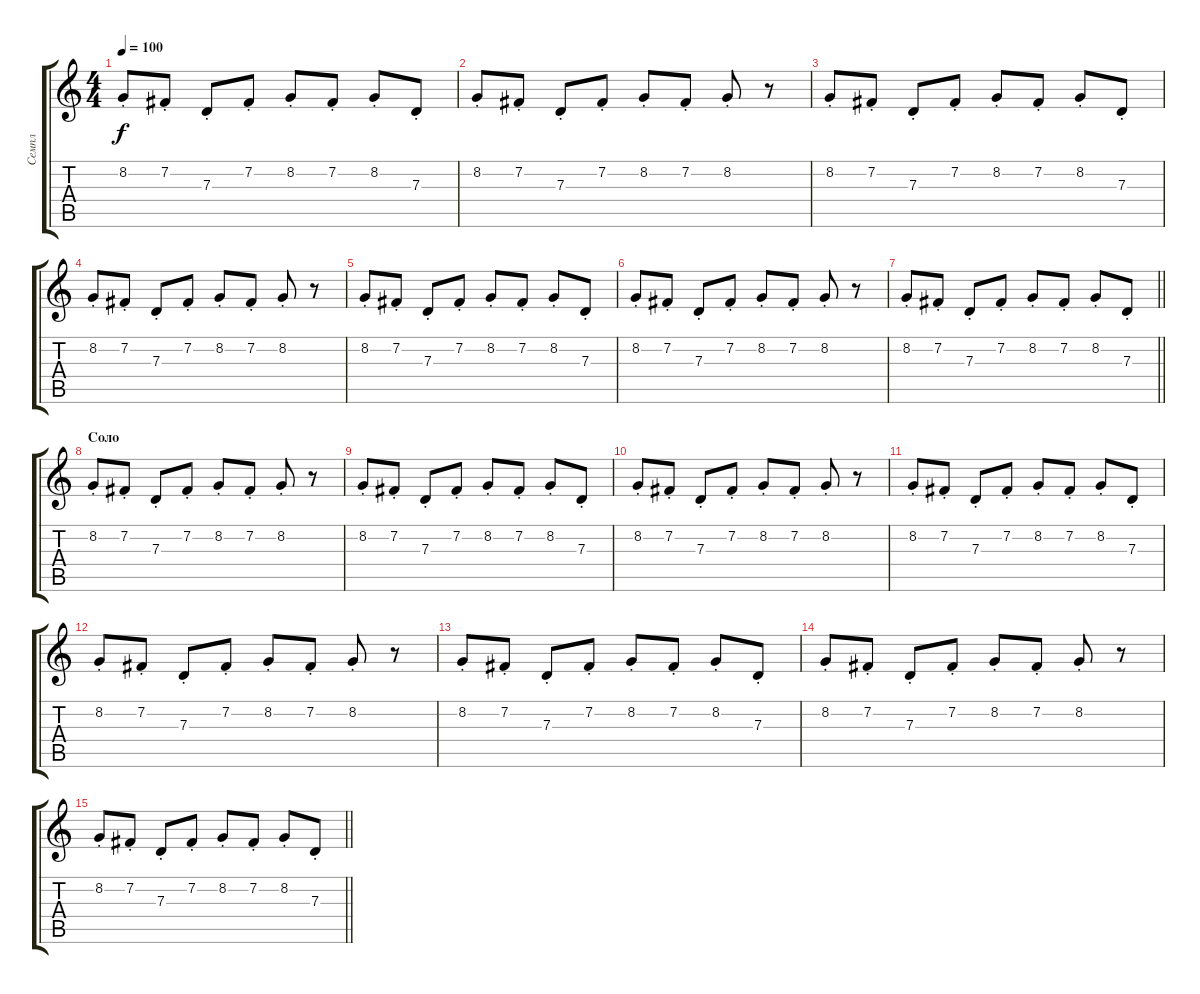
\track ("Семпл" "Семпл") {instrument pad8sweep}
\staff {score tabs}
\tuning (E4 B3 G3 D3 A2 E2) {hide}
\ts (4 4)
\tempo 100
\clef g2
\ks c
8.2{st}.8{dy f} 7.2{st}.8 7.3{st}.8 7.2{st}.8 8.2{st}.8 7.2{st}.8 8.2{st}.8 7.3{st}.8 |
8.2{st}.8 7.2{st}.8 7.3{st}.8 7.2{st}.8 8.2{st}.8 7.2{st}.8 8.2{st}.8 r.8 |
8.2{st}.8 7.2{st}.8 7.3{st}.8 7.2{st}.8 8.2{st}.8 7.2{st}.8 8.2{st}.8 7.3{st}.8 |
8.2{st}.8 7.2{st}.8 7.3{st}.8 7.2{st}.8 8.2{st}.8 7.2{st}.8 8.2{st}.8 r.8 |
8.2{st}.8 7.2{st}.8 7.3{st}.8 7.2{st}.8 8.2{st}.8 7.2{st}.8 8.2{st}.8 7.3{st}.8 |
8.2{st}.8 7.2{st}.8 7.3{st}.8 7.2{st}.8 8.2{st}.8 7.2{st}.8 8.2{st}.8 r.8 |
\barLineRight lightlight
8.2{st}.8 7.2{st}.8 7.3{st}.8 7.2{st}.8 8.2{st}.8 7.2{st}.8 8.2{st}.8 7.3{st}.8 |
\section ("" "Соло")
8.2{st}.8 7.2{st}.8 7.3{st}.8 7.2{st}.8 8.2{st}.8 7.2{st}.8 8.2{st}.8 r.8 |
8.2{st}.8 7.2{st}.8 7.3{st}.8 7.2{st}.8 8.2{st}.8 7.2{st}.8 8.2{st}.8 7.3{st}.8 |
8.2{st}.8 7.2{st}.8 7.3{st}.8 7.2{st}.8 8.2{st}.8 7.2{st}.8 8.2{st}.8 r.8 |
8.2{st}.8 7.2{st}.8 7.3{st}.8 7.2{st}.8 8.2{st}.8 7.2{st}.8 8.2{st}.8 7.3{st}.8 |
8.2{st}.8 7.2{st}.8 7.3{st}.8 7.2{st}.8 8.2{st}.8 7.2{st}.8 8.2{st}.8 r.8 |
8.2{st}.8 7.2{st}.8 7.3{st}.8 7.2{st}.8 8.2{st}.8 7.2{st}.8 8.2{st}.8 7.3{st}.8 |
8.2{st}.8 7.2{st}.8 7.3{st}.8 7.2{st}.8 8.2{st}.8 7.2{st}.8 8.2{st}.8 r.8 |
\barLineRight lightlight
8.2{st}.8 7.2{st}.8 7.3{st}.8 7.2{st}.8 8.2{st}.8 7.2{st}.8 8.2{st}.8 7.3{st}.8
